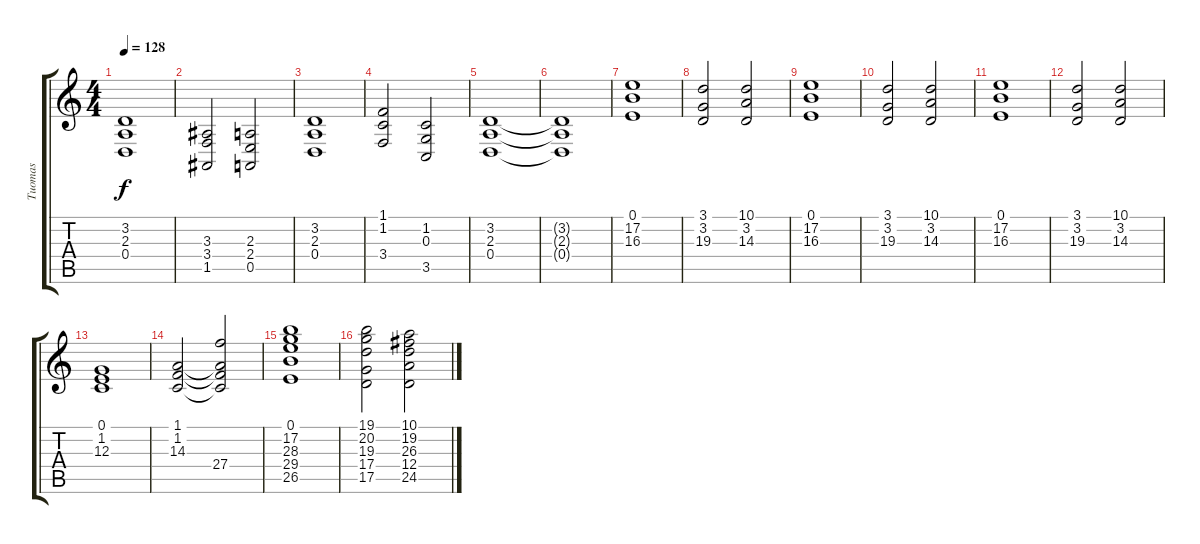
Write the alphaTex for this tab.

\track ("Tuomas" "Tuomas") {instrument pad2warm}
\staff {score tabs}
\tuning (E4 B3 G3 D3 A2 E2) {hide}
\ts (4 4)
\tempo 128
\clef g2
\ks c
(3.2 2.3 0.4).1{dy f} |
(3.3 3.4 1.5).2 (2.3 2.4 0.5).2 |
(3.2 2.3 0.4).1 |
(1.1 1.2 3.4).2 (1.2 0.3 3.5).2 |
(3.2 2.3 0.4).1 |
(3.2{t} 2.3{t} 0.4{t}).1 |
(0.1 17.2 16.3).1{volume 10 instrument stringensemble1} |
(3.1 3.2 19.3).2 (10.1 3.2 14.3).2 |
(0.1 17.2 16.3).1 |
(3.1 3.2 19.3).2 (10.1 3.2 14.3).2 |
(0.1 17.2 16.3).1 |
(3.1 3.2 19.3).2 (10.1 3.2 14.3).2 |
(0.1 1.2 12.3).1 |
(1.1 1.2 14.3).2 (1.1{t} 1.2{t} 14.3{t} 27.4).2 |
(0.1 17.2 28.3 29.4 26.5).1 |
(19.1 20.2 19.3 17.4 17.5).2 (10.1 19.2 26.3 12.4 24.5).2
